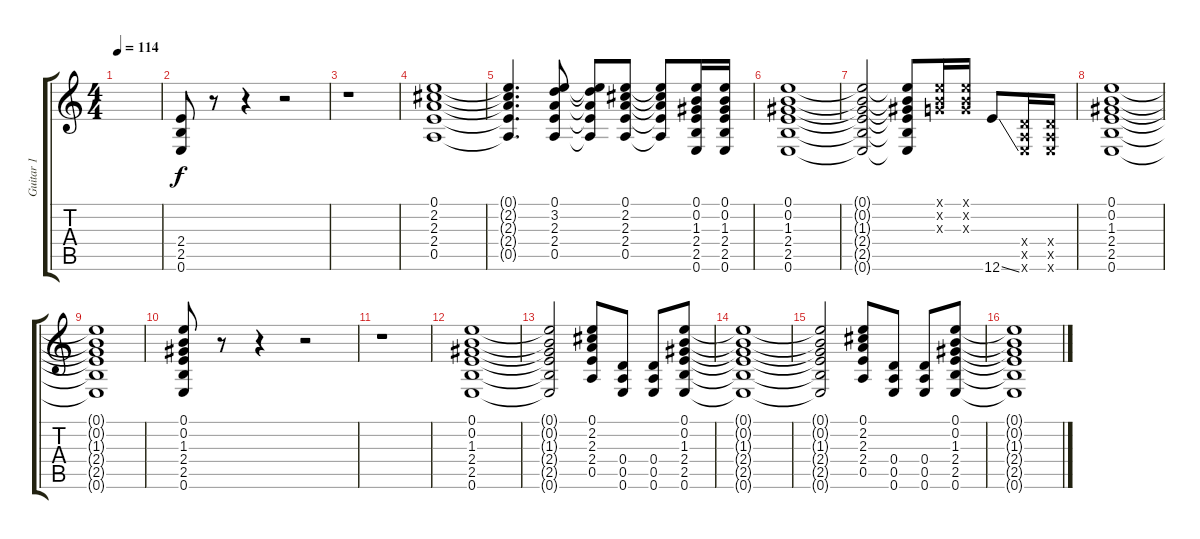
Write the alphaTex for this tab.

\track ("Guitar 1" "Guitar 1") {instrument overdrivenguitar}
\staff {score tabs}
\tuning (E4 B3 G3 D3 A2 E2) {hide}
\ts (4 4)
\tempo 114
\clef g2
\ks c
|
(2.4 2.5 0.6).8 r.8 r.4 r.2 |
r.1 |
(0.1 2.2 2.3 2.4 0.5).1 |
(0.1{t} 2.2{t} 2.3{t} 2.4{t} 0.5{t}).4{d} (0.1 3.2 2.3 2.4 0.5).8 (0.1{t} 3.2{t} 2.3{t} 2.4{t} 0.5{t}).8 (0.1 2.2 2.3 2.4 0.5).8 (0.1{t} 2.2{t} 2.3{t} 2.4{t} 0.5{t}).8 (0.1 0.2 1.3 2.4 2.5 0.6).16 (0.1 0.2 1.3 2.4 2.5 0.6).16 |
(0.1 0.2 1.3 2.4 2.5 0.6).1 |
(0.1{t} 0.2{t} 1.3{t} 2.4{t} 2.5{t} 0.6{t}).2 (0.1{t} 0.2{t} 1.3{t} 2.4{t} 2.5{t} 0.6{t}).8 (0.1{x} 0.2{x} 0.3{x}).16 (0.1{x} 0.2{x} 0.3{x}).16 12.6{ss}.8 (0.4{x} 0.5{x} 0.6{x}).16 (0.4{x} 0.5{x} 0.6{x}).16 |
(0.1 0.2 1.3 2.4 2.5 0.6).1 |
(0.1{t} 0.2{t} 1.3{t} 2.4{t} 2.5{t} 0.6{t}).1 |
(0.1 0.2 1.3 2.4 2.5 0.6).8 r.8 r.4 r.2 |
r.1 |
(0.1 0.2 1.3 2.4 2.5 0.6).1 |
(0.1{t} 0.2{t} 1.3{t} 2.4{t} 2.5{t} 0.6{t}).2 (0.1 2.2 2.3 2.4 0.5).8 (0.4 0.5 0.6).8 (0.4 0.5 0.6).8 (0.1 0.2 1.3 2.4 2.5 0.6).8 |
(0.1{t} 0.2{t} 1.3{t} 2.4{t} 2.5{t} 0.6{t}).1 |
(0.1{t} 0.2{t} 1.3{t} 2.4{t} 2.5{t} 0.6{t}).2 (0.1 2.2 2.3 2.4 0.5).8 (0.4 0.5 0.6).8 (0.4 0.5 0.6).8 (0.1 0.2 1.3 2.4 2.5 0.6).8 |
(0.1{t} 0.2{t} 1.3{t} 2.4{t} 2.5{t} 0.6{t}).1
